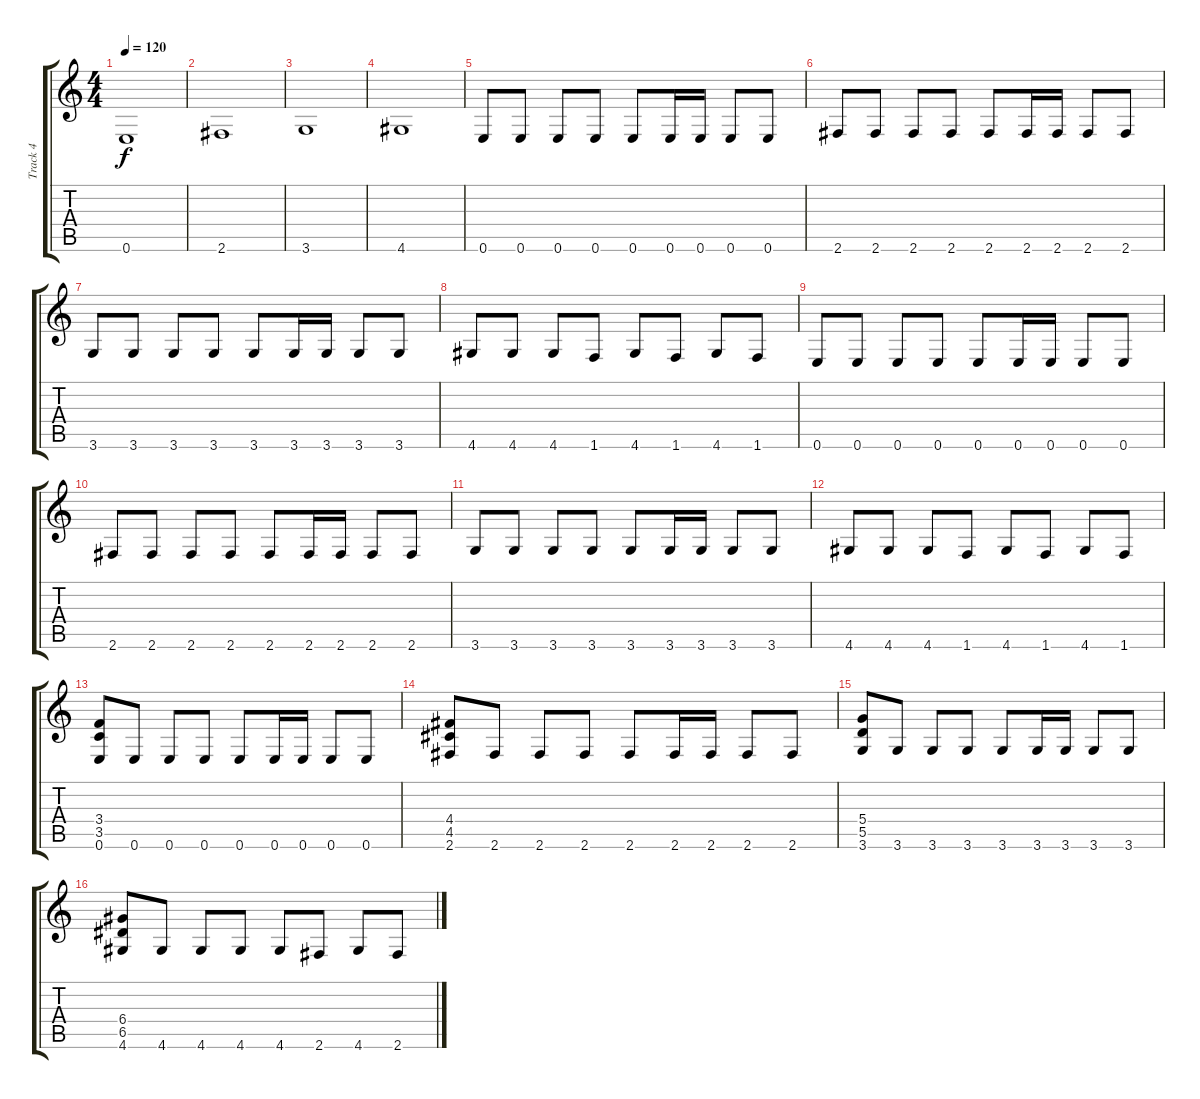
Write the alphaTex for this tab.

\track ("Track 4" "Track 4") {instrument distortionguitar}
\staff {score tabs}
\tuning (E4 B3 G3 D3 A2 E2) {hide}
\ts (4 4)
\tempo 120
\clef g2
\ks c
0.6.1{dy f} |
2.6.1 |
3.6.1 |
4.6.1 |
0.6.8 0.6.8 0.6.8 0.6.8 0.6.8 0.6.16 0.6.16 0.6.8 0.6.8 |
2.6.8 2.6.8 2.6.8 2.6.8 2.6.8 2.6.16 2.6.16 2.6.8 2.6.8 |
3.6.8 3.6.8 3.6.8 3.6.8 3.6.8 3.6.16 3.6.16 3.6.8 3.6.8 |
4.6.8 4.6.8 4.6.8 1.6.8 4.6.8 1.6.8 4.6.8 1.6.8 |
0.6.8 0.6.8 0.6.8 0.6.8 0.6.8 0.6.16 0.6.16 0.6.8 0.6.8 |
2.6.8 2.6.8 2.6.8 2.6.8 2.6.8 2.6.16 2.6.16 2.6.8 2.6.8 |
3.6.8 3.6.8 3.6.8 3.6.8 3.6.8 3.6.16 3.6.16 3.6.8 3.6.8 |
4.6.8 4.6.8 4.6.8 1.6.8 4.6.8 1.6.8 4.6.8 1.6.8 |
(3.4 3.5 0.6).8 0.6.8 0.6.8 0.6.8 0.6.8 0.6.16 0.6.16 0.6.8 0.6.8 |
(4.4 4.5 2.6).8 2.6.8 2.6.8 2.6.8 2.6.8 2.6.16 2.6.16 2.6.8 2.6.8 |
(5.4 5.5 3.6).8 3.6.8 3.6.8 3.6.8 3.6.8 3.6.16 3.6.16 3.6.8 3.6.8 |
(6.4 6.5 4.6).8 4.6.8 4.6.8 4.6.8 4.6.8 2.6.8 4.6.8 2.6.8
